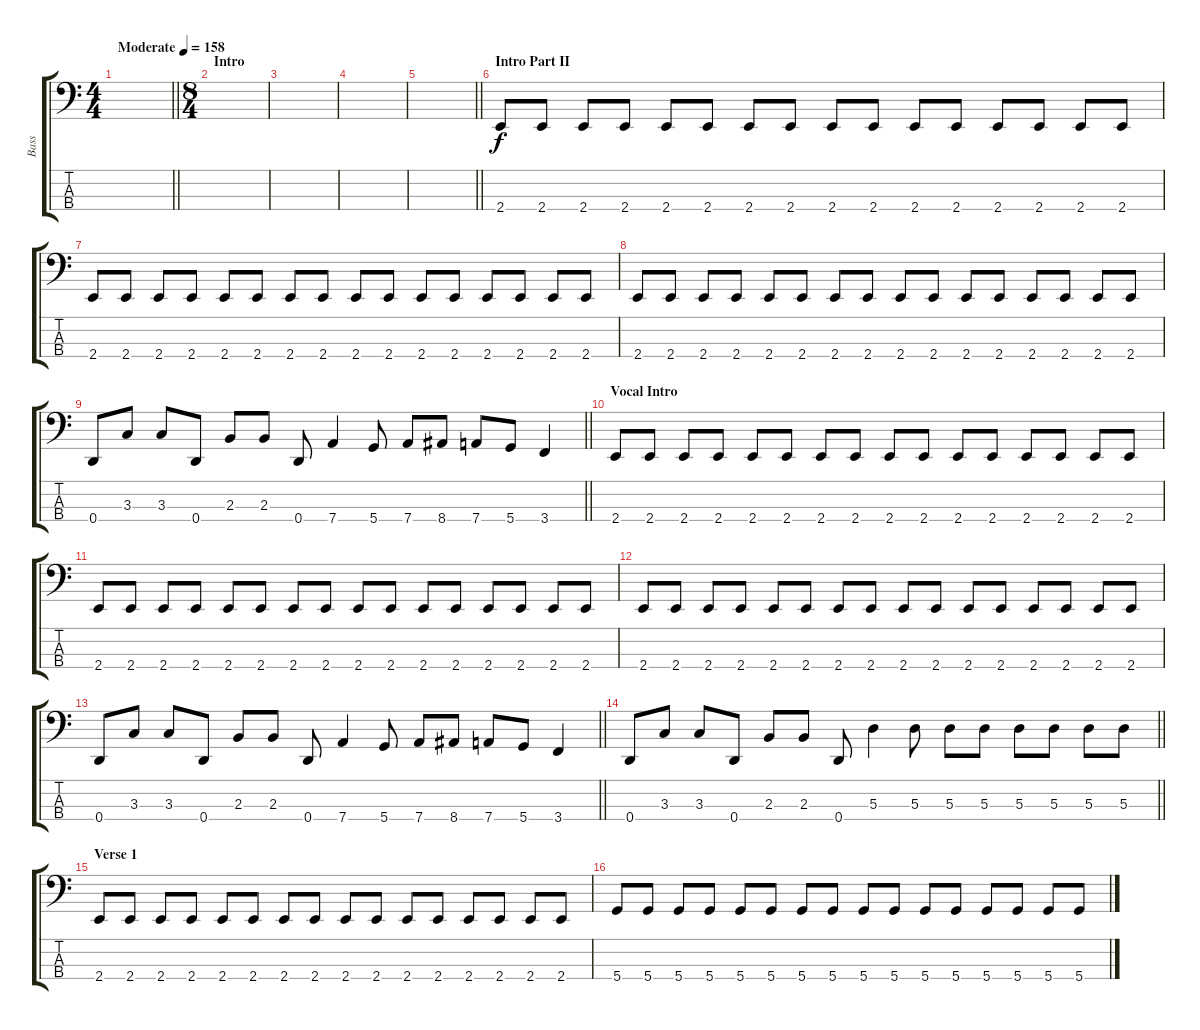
\track ("Bass" "Bass") {instrument electricbasspick}
\staff {score tabs}
\tuning (G2 D2 A1 D1) {hide}
\ts (4 4)
\tempo (158 "Moderate")
\clef f4
\barLineRight lightlight
\ks c
|
\ts (8 4)
\section ("" "Intro")
|
|
|
\barLineRight lightlight
|
\section ("" "Intro Part II")
2.4.8 2.4.8 2.4.8 2.4.8 2.4.8 2.4.8 2.4.8 2.4.8 2.4.8 2.4.8 2.4.8 2.4.8 2.4.8 2.4.8 2.4.8 2.4.8 |
2.4.8 2.4.8 2.4.8 2.4.8 2.4.8 2.4.8 2.4.8 2.4.8 2.4.8 2.4.8 2.4.8 2.4.8 2.4.8 2.4.8 2.4.8 2.4.8 |
2.4.8 2.4.8 2.4.8 2.4.8 2.4.8 2.4.8 2.4.8 2.4.8 2.4.8 2.4.8 2.4.8 2.4.8 2.4.8 2.4.8 2.4.8 2.4.8 |
\barLineRight lightlight
0.4.8 3.3.8 3.3.8 0.4.8 2.3.8 2.3.8 0.4.8 7.4.4 5.4.8 7.4.8 8.4.8 7.4.8 5.4.8 3.4.4 |
\section ("" "Vocal Intro")
2.4.8 2.4.8 2.4.8 2.4.8 2.4.8 2.4.8 2.4.8 2.4.8 2.4.8 2.4.8 2.4.8 2.4.8 2.4.8 2.4.8 2.4.8 2.4.8 |
2.4.8 2.4.8 2.4.8 2.4.8 2.4.8 2.4.8 2.4.8 2.4.8 2.4.8 2.4.8 2.4.8 2.4.8 2.4.8 2.4.8 2.4.8 2.4.8 |
2.4.8 2.4.8 2.4.8 2.4.8 2.4.8 2.4.8 2.4.8 2.4.8 2.4.8 2.4.8 2.4.8 2.4.8 2.4.8 2.4.8 2.4.8 2.4.8 |
\barLineRight lightlight
0.4.8 3.3.8 3.3.8 0.4.8 2.3.8 2.3.8 0.4.8 7.4.4 5.4.8 7.4.8 8.4.8 7.4.8 5.4.8 3.4.4 |
\barLineRight lightlight
0.4.8 3.3.8 3.3.8 0.4.8 2.3.8 2.3.8 0.4.8 5.3.4 5.3.8 5.3.8 5.3.8 5.3.8 5.3.8 5.3.8 5.3.8 |
\section ("" "Verse 1")
2.4.8 2.4.8 2.4.8 2.4.8 2.4.8 2.4.8 2.4.8 2.4.8 2.4.8 2.4.8 2.4.8 2.4.8 2.4.8 2.4.8 2.4.8 2.4.8 |
5.4.8 5.4.8 5.4.8 5.4.8 5.4.8 5.4.8 5.4.8 5.4.8 5.4.8 5.4.8 5.4.8 5.4.8 5.4.8 5.4.8 5.4.8 5.4.8
